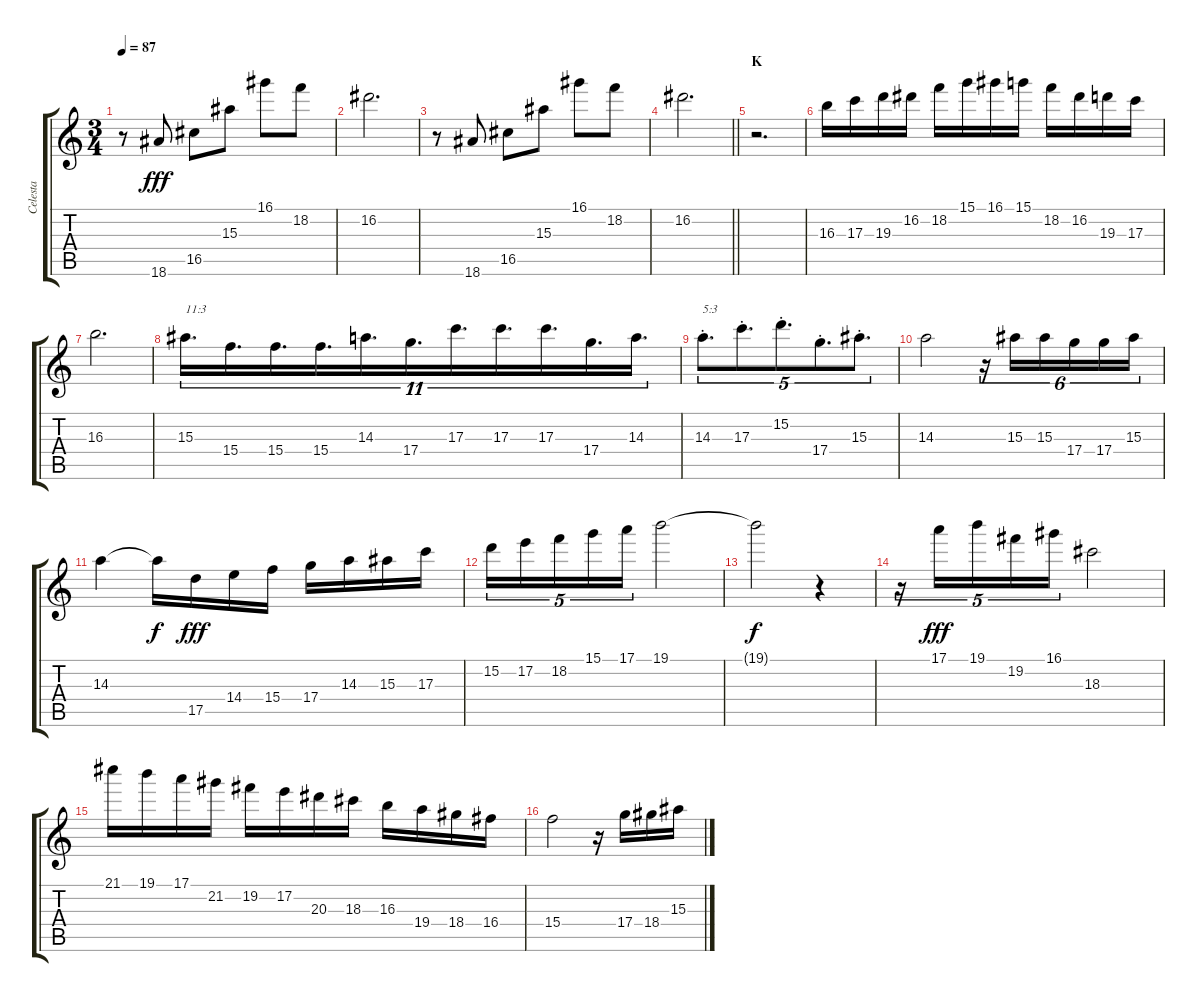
\track ("Celesta" "Celesta") {instrument celesta}
\staff {score tabs}
\tuning (E5 B4 G4 D4 A3 E3) {hide}
\ts (3 4)
\tempo 87
\clef g2
\ks c
r.8{dy fff} 18.6.8 16.5.8 15.3.8 16.1.8 18.2.8 |
16.2.2{d} |
r.8 18.6.8 16.5.8 15.3.8 16.1.8 18.2.8 |
\barLineRight lightlight
16.2.2{d} |
\section ("" "K")
r.2{d} |
16.3.16 17.3.16 19.3.16 16.2.16 18.2.16 15.1.16 16.1.16 15.1.16 18.2.16 16.2.16 19.3.16 17.3.16 |
16.3.2{d} |
15.3.16{d tu (11 8) txt "11:3"} 15.4.16{d tu (11 8)} 15.4.16{d tu (11 8)} 15.4.16{d tu (11 8)} 14.3.16{d tu (11 8)} 17.4.16{d tu (11 8)} 17.3.16{d tu (11 8)} 17.3.16{d tu (11 8)} 17.3.16{d tu (11 8)} 17.4.16{d tu (11 8)} 14.3.16{d tu (11 8)} |
14.3{st}.8{d tu (5 4) txt "5:3"} 17.3{st}.8{d tu (5 4)} 15.2{st}.8{d tu (5 4)} 17.4{st}.8{d tu (5 4)} 15.3{st}.8{d tu (5 4)} |
14.3.2 r.16{tu (6 4)} 15.3.16{tu (6 4)} 15.3.16{tu (6 4)} 17.4.16{tu (6 4)} 17.4.16{tu (6 4)} 15.3.16{tu (6 4)} |
14.3.4 14.3{t}.16{dy f} 17.5.16{dy fff} 14.4.16 15.4.16 17.4.16 14.3.16 15.3.16 17.3.16 |
15.2.16{tu (5 4)} 17.2.16{tu (5 4)} 18.2.16{tu (5 4)} 15.1.16{tu (5 4)} 17.1.16{tu (5 4)} 19.1.2 |
19.1{t}.2{dy f} r.4 |
r.16{tu (5 4)} 17.1.16{tu (5 4) dy fff} 19.1.16{tu (5 4)} 19.2.16{tu (5 4)} 16.1.16{tu (5 4)} 18.3.2 |
21.1.16 19.1.16 17.1.16 21.2.16 19.2.16 17.2.16 20.3.16 18.3.16 16.3.16 19.4.16 18.4.16 16.4.16 |
15.4.2 r.16 17.4.16 18.4.16 15.3.16
